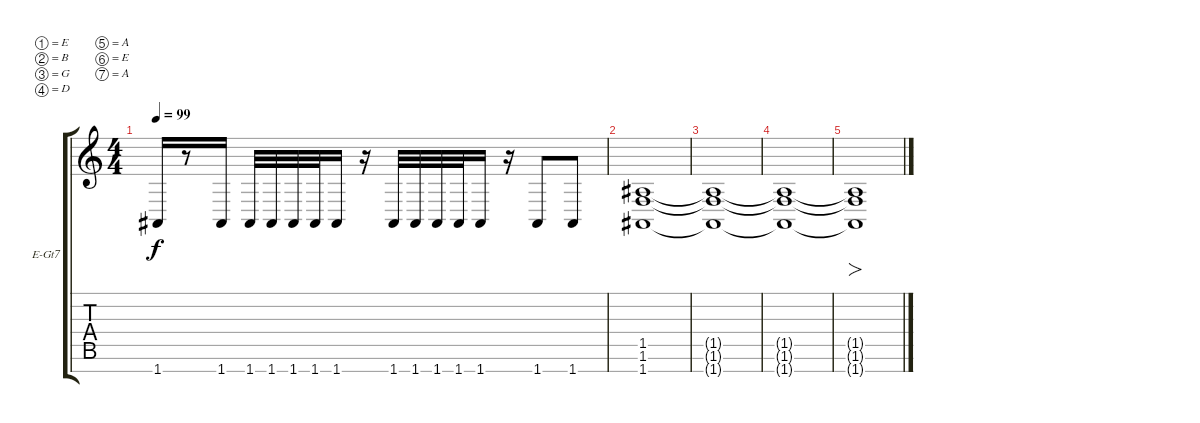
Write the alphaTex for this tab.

\defaultSystemsLayout 4
\bracketExtendMode groupsimilarinstruments
\firstSystemTrackNameOrientation horizontal
\otherSystemsTrackNameOrientation horizontal
\track ("Electric Guitar" "E-Gt7") {instrument distortionguitar}
\staff {score tabs}
\tuning (E4 B3 G3 D3 A2 E2 A1)
\ts (4 4)
\tempo 99
\clef g2
\ks c
1.7.16{dy f} r.8 1.7.16 1.7.32 1.7.32 1.7.32 1.7.32 1.7.16 r.16 1.7.32 1.7.32 1.7.32 1.7.32 1.7.16 r.16 1.7.8 1.7.8 |
(1.7 1.6 1.5).1 |
(1.5{t} 1.6{t} 1.7{t}).1 |
(1.7{t} 1.6{t} 1.5{t}).1 |
(1.5{t} 1.6{t} 1.7{t}).1{fo}
